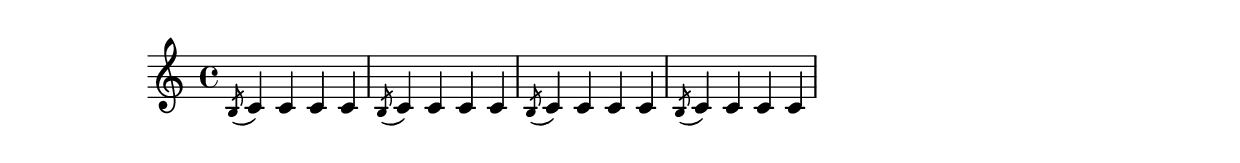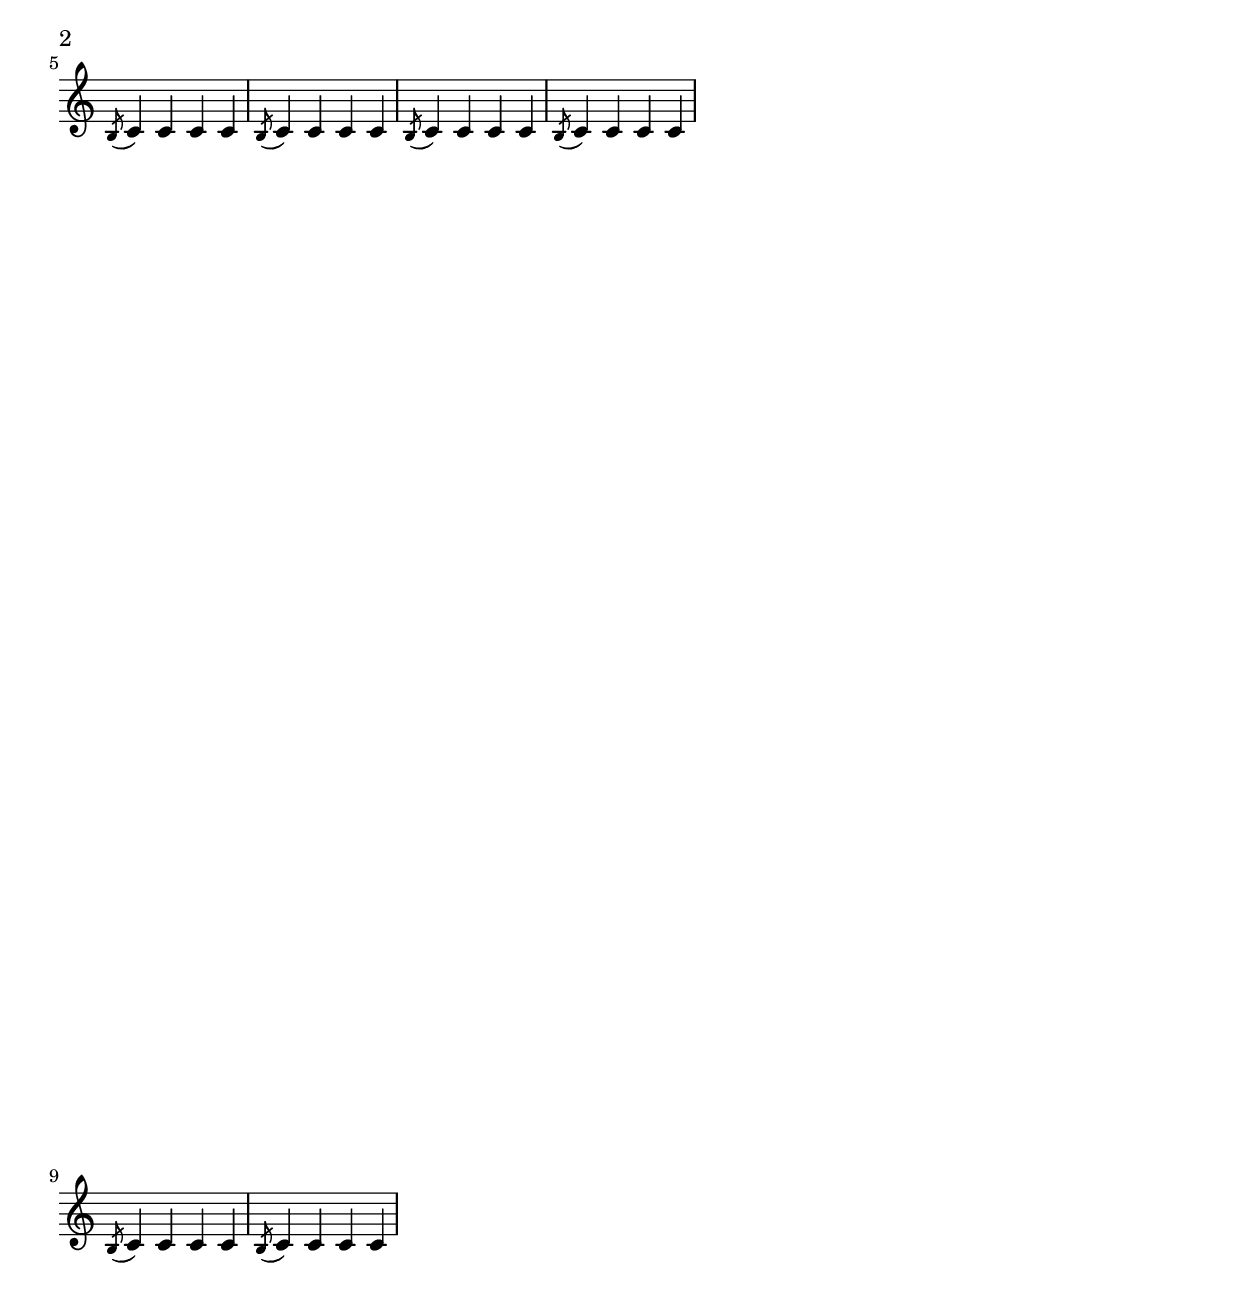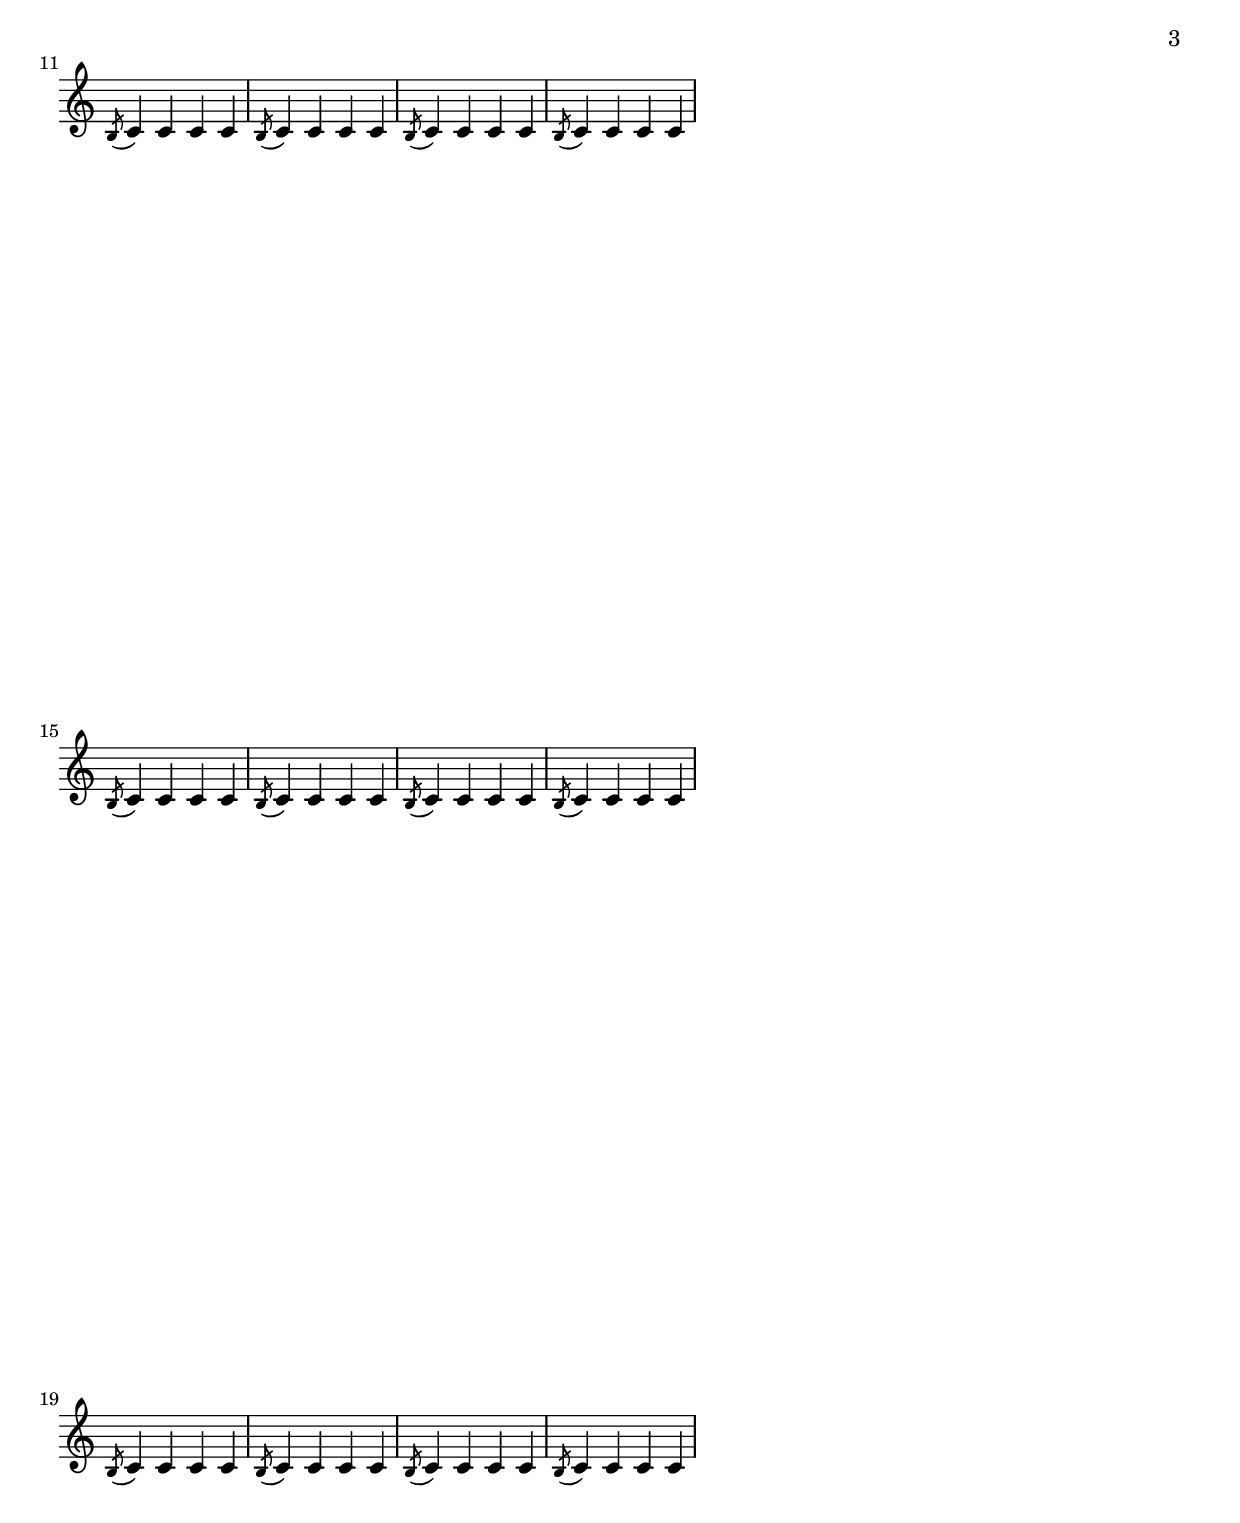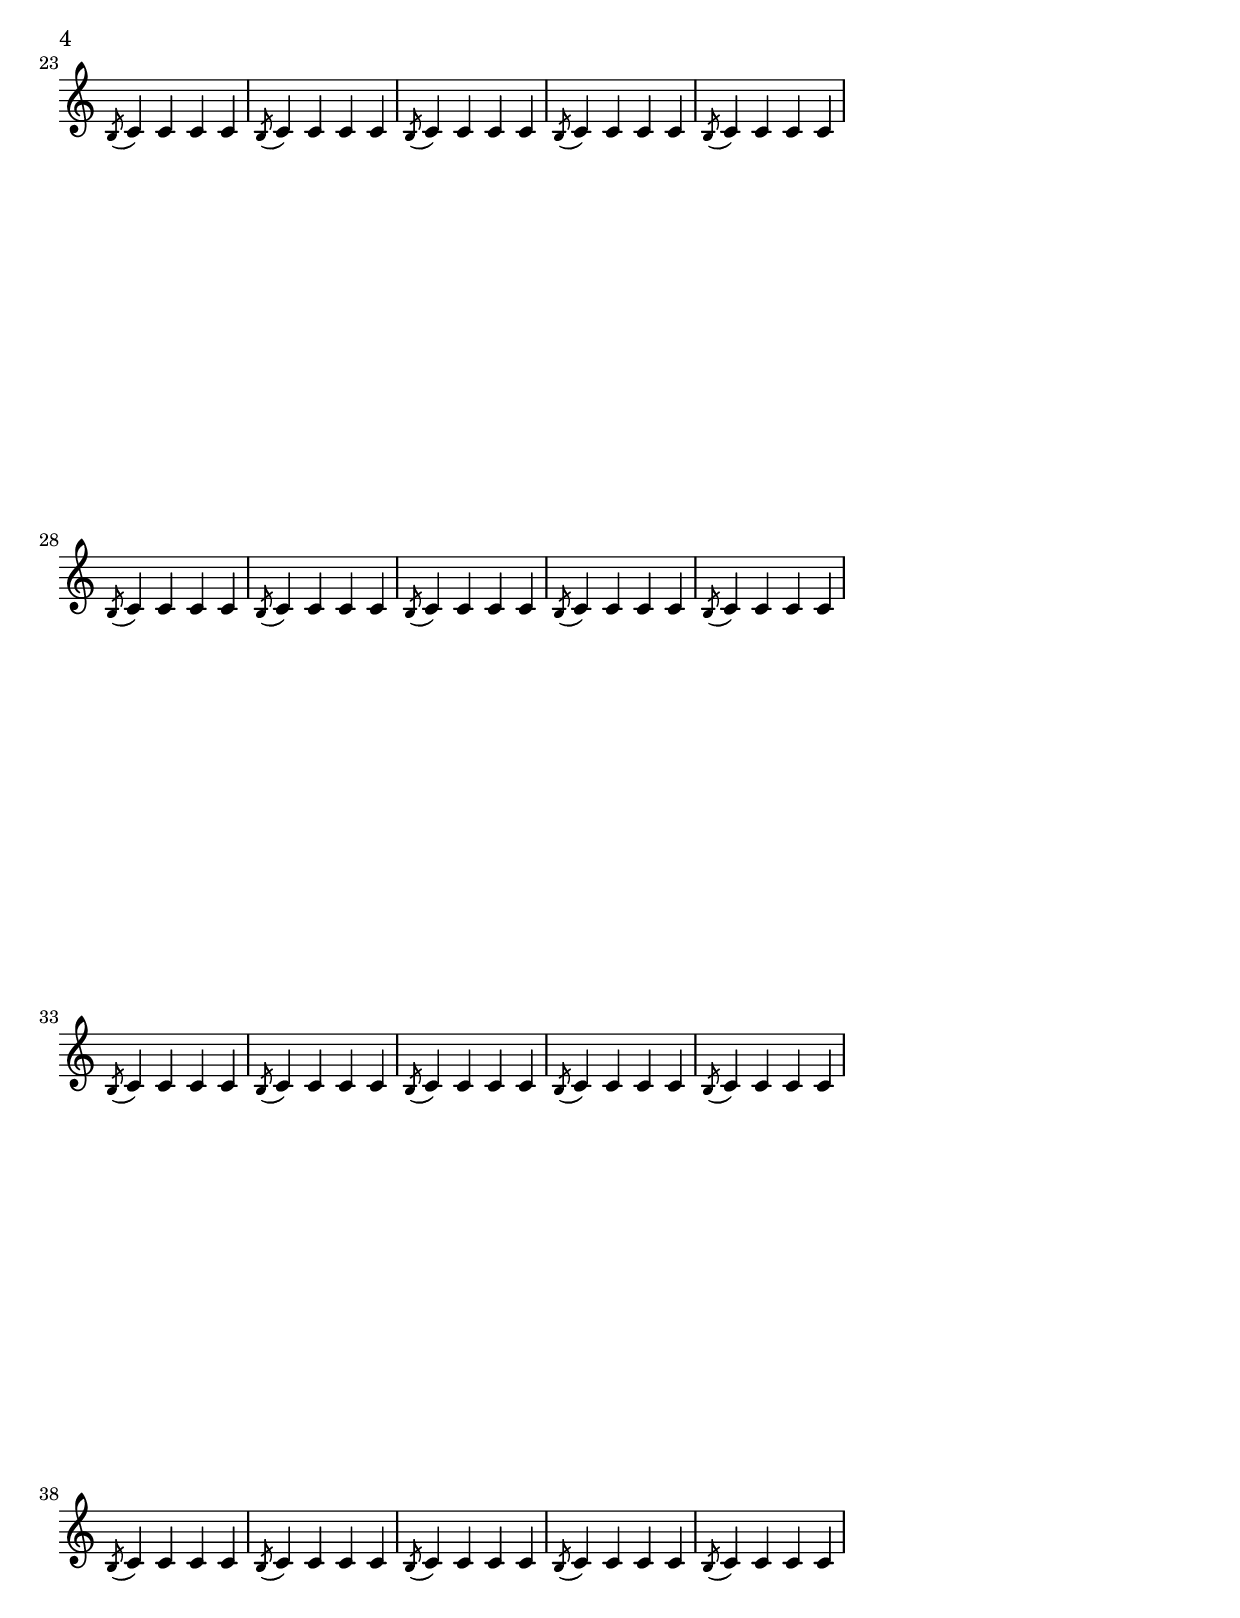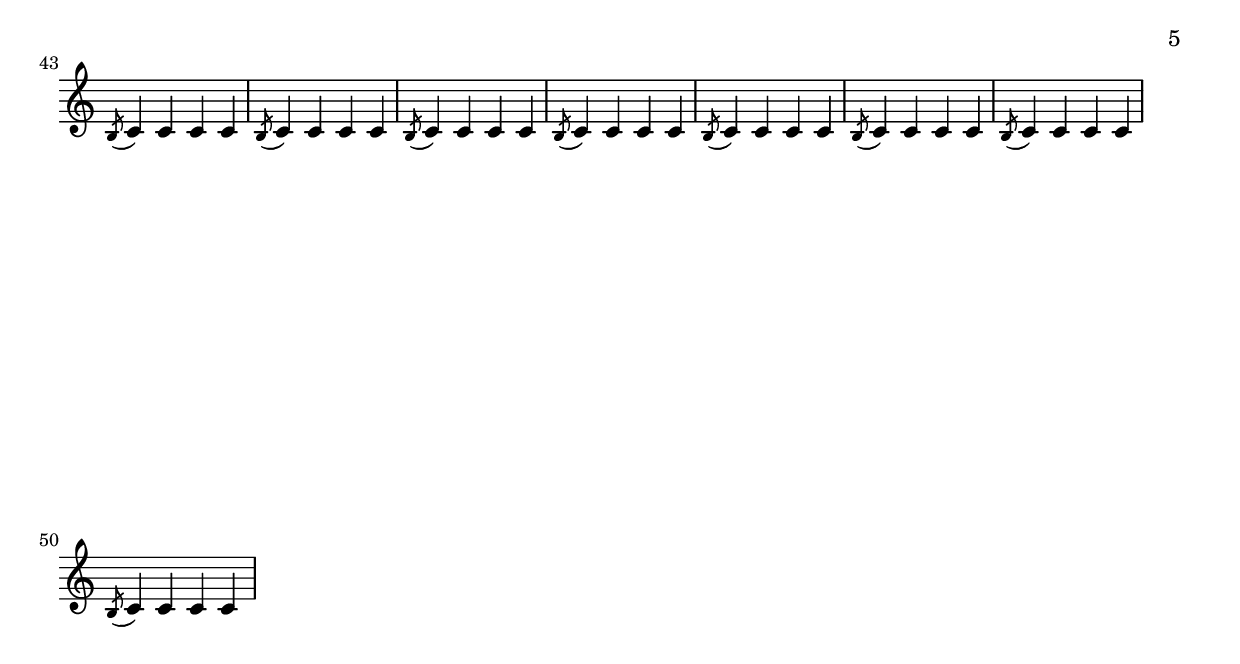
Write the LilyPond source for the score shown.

\version "2.16.1"

#(define (expand-repetitions lst seed)
  (if (symbol? (car lst))
      (let* ((str (symbol->string (car lst)))
             (split (string-split str #\*))
             (split (map (lambda (elem) (string->number elem)) split)))
        (set! seed (append seed (make-list (cadr split) (car split)))))
      (set! seed (append seed (list (car lst)))))
  (if (null? (cdr lst))
      seed
      (expand-repetitions (cdr lst) seed)))

#(define (bars-per-line-systems-per-page-engraver lst)
  (let* ((working-copy
           (if (pair? (car lst))
               (map (lambda (sys) (expand-repetitions sys '()))
                    lst)
               (expand-repetitions lst '())))
         (bars-and-systems? (pair? (car lst)))
         (systems-per-page
           (if bars-and-systems?
               (car working-copy)
               #f))
         (total
           (if systems-per-page
               (1+ (car systems-per-page))
               (1+ (car working-copy))))
         (last-measure-seen 0))
  `((stop-translation-timestep
      . ,(lambda (trans)
          (let* ((context (ly:translator-context trans))
                 (internal-bar (ly:context-property context 'internalBarNumber))
                 (current-col (ly:context-property context 'currentCommandColumn)))
            ;; we are only interested in the first NonMusicalPaperColumn of
            ;; each measure
            (if (and (> internal-bar last-measure-seen)
                     (= (remainder internal-bar total) 0)
                     (pair? working-copy))
                (begin
                  (set! (ly:grob-property current-col 'line-break-permission) 'force)
                  (set! last-measure-seen internal-bar)
                  (if bars-and-systems?
                      (begin
                        (if (null? (cdr systems-per-page))
                            (begin
                              (set! (ly:grob-property current-col 'page-break-permission) 'force)
                              (if (pair? (cdr working-copy))
                                  (begin
                                    (set! working-copy (cdr working-copy))
                                    (set! systems-per-page (car working-copy)))
                                  (set! working-copy '())))
                            (set! systems-per-page (cdr systems-per-page)))
                        (set! total (+ total (car systems-per-page))))
                      (begin
                        (if (null? (cdr working-copy))
                            (set! working-copy lst)
                            (begin
                              (set! working-copy (cdr working-copy))))
                              (set! total (+ total (car working-copy)))))))))))))

%%%%%%%%%%%%%%%%%%%%%%%%%%%%%%%%%% EXAMPLE %%%%%%%%%%%%%%%%%%%%%%%%%%%%%%%%%%%%%

\relative c' {
  \repeat unfold 50 {
    \acciaccatura b8 c4 c c c
  }
}

\layout {
  ragged-right = ##t
  \context {
    \Staff
    %% The following override specifies measures per line only
    %\consists #(bars-per-line-systems-per-page-engraver '(5 7*5 1 3*3))

    %% The following line specifies measures per line and systems per page
    \consists #(bars-per-line-systems-per-page-engraver '((4) (4 2) (4*3) (5*4)))
  }
}
